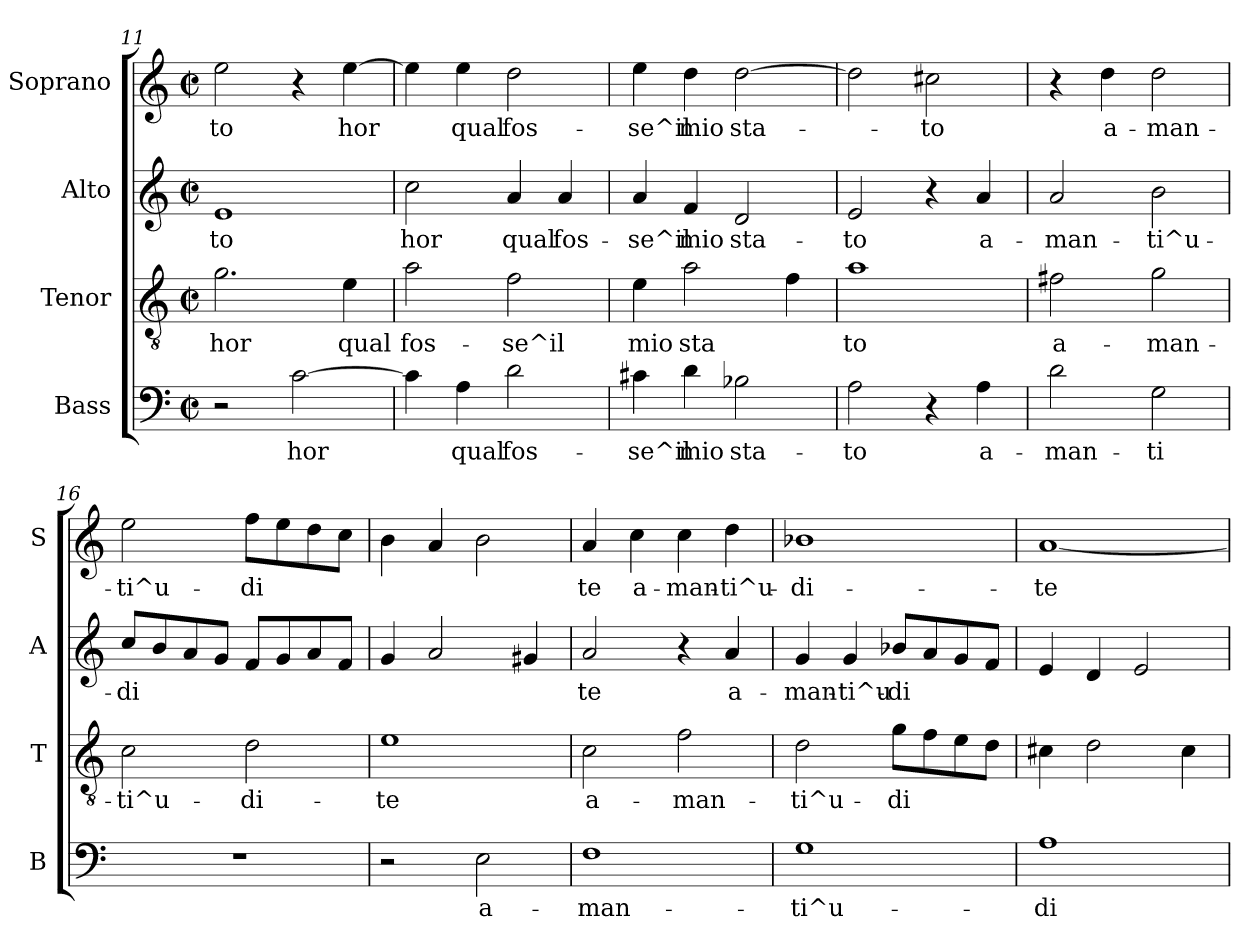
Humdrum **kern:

**kern	**text	**kern	**text	**kern	**text	**kern	**text
*part4	*part4	*part3	*part3	*part2	*part2	*part1	*part1
*staff4	*staff4	*staff3	*staff3	*staff2	*staff2	*staff1	*staff1
*I"Bass	*	*I"Tenor	*	*I"Alto	*	*I"Soprano	*
*I'B	*	*I'T	*	*I'A	*	*I'S	*
*clefF4	*	*clefGv2	*	*clefG2	*	*clefG2	*
*k[]	*	*k[]	*	*k[]	*	*k[]	*
*C:	*	*C:	*	*C:	*	*C:	*
*M2/2	*	*M2/2	*	*M2/2	*	*M2/2	*
*met(c|)	*	*met(c|)	*	*met(c|)	*	*met(c|)	*
=11	=11	=11	=11	=11	=11	=11	=11
!	!	!	!LO:LY:b	!	!	!	!
!	!	!	!	!	!LO:LY:b	!	!
!	!	!	!	!	!	!	!LO:LY:b
2r	.	2.g\	hor	1e	-to	2ee\	-to
!	!LO:LY:b	!	!	!	!	!	!
[2c\	hor	.	.	.	.	4r	.
!	!	!	!LO:LY:b	!	!	!	!
!	!	!	!	!	!	!	!LO:LY:b
.	.	4e\	qual	.	.	[4ee\	hor
=12	=12	=12	=12	=12	=12	=12	=12
!	!	!	!LO:LY:b	!	!	!	!
!	!	!	!	!	!LO:LY:b	!	!
4c\]	.	2a\	fos-	2cc\	hor	4ee\]	.
!	!LO:LY:b	!	!	!	!	!	!
!	!	!	!	!	!	!	!LO:LY:b
4A\	qual	.	.	.	.	4ee\	qual
!	!LO:LY:b	!	!	!	!	!	!
!	!	!	!LO:LY:b	!	!	!	!
!	!	!	!	!	!LO:LY:b	!	!
!	!	!	!	!	!	!	!LO:LY:b
2d\	fos-	2f\	-se^il	4a/	qual	2dd\	fos-
!	!	!	!	!	!LO:LY:b	!	!
.	.	.	.	4a/	fos-	.	.
=13	=13	=13	=13	=13	=13	=13	=13
!	!LO:LY:b	!	!	!	!	!	!
!	!	!	!LO:LY:b	!	!	!	!
!	!	!	!	!	!LO:LY:b	!	!
!	!	!	!	!	!	!	!LO:LY:b
4c#X\	-se^il	4e\	mio	4a/	-se^il	4ee\	-se^il
!	!LO:LY:b	!	!	!	!	!	!
!	!	!	!LO:LY:b	!	!	!	!
!	!	!	!	!	!LO:LY:b	!	!
!	!	!	!	!	!	!	!LO:LY:b
4d\	mio	2a\	sta	4f/	mio	4dd\	mio
!	!LO:LY:b	!	!	!	!	!	!
!	!	!	!	!	!LO:LY:b	!	!
!	!	!	!	!	!	!	!LO:LY:b
2B-X\	sta-	.	.	2d/	sta-	[2dd\	sta-
.	.	4f\	.	.	.	.	.
=14	=14	=14	=14	=14	=14	=14	=14
!	!LO:LY:b	!	!	!	!	!	!
!	!	!	!LO:LY:b	!	!	!	!
!	!	!	!	!	!LO:LY:b	!	!
2A\	-to	1a	to	2e/	-to	2dd\]	.
!	!	!	!	!	!	!	!LO:LY:b
4r	.	.	.	4r	.	2cc#X\	-to
!	!LO:LY:b	!	!	!	!	!	!
!	!	!	!	!	!LO:LY:b	!	!
4A\	a-	.	.	4a/	a-	.	.
=15	=15	=15	=15	=15	=15	=15	=15
!	!LO:LY:b	!	!	!	!	!	!
!	!	!	!LO:LY:b	!	!	!	!
!	!	!	!	!	!LO:LY:b	!	!
2d\	-man-	2f#X\	a-	2a/	-man-	4r	.
!	!	!	!	!	!	!	!LO:LY:b
.	.	.	.	.	.	4dd\	a-
!	!LO:LY:b	!	!	!	!	!	!
!	!	!	!LO:LY:b	!	!	!	!
!	!	!	!	!	!LO:LY:b	!	!
!	!	!	!	!	!	!	!LO:LY:b
2G\	-ti	2g\	-man-	2b\	-ti^u-	2dd\	-man-
=16	=16	=16	=16	=16	=16	=16	=16
!	!	!	!LO:LY:b	!	!	!	!
!	!	!	!	!	!LO:LY:b	!	!
!	!	!	!	!	!	!	!LO:LY:b
1r	.	2c\	-ti^u-	8cc/L	-di	2ee\	-ti^u-
.	.	.	.	8b/	.	.	.
.	.	.	.	8a/	.	.	.
.	.	.	.	8g/J	.	.	.
!	!	!	!LO:LY:b	!	!	!	!
!	!	!	!	!	!	!	!LO:LY:b
.	.	2d\	-di-	8f/L	.	8ff\L	-di
.	.	.	.	8g/	.	8ee\	.
.	.	.	.	8a/	.	8dd\	.
.	.	.	.	8f/J	.	8cc\J	.
!!LO:LB:g=z
=17	=17	=17	=17	=17	=17	=17	=17
!	!	!	!LO:LY:b	!	!	!	!
2r	.	1e	-te	4g/	.	4b\	.
.	.	.	.	2a/	.	4a/	.
!	!LO:LY:b	!	!	!	!	!	!
2E\	a-	.	.	.	.	2b\	.
.	.	.	.	4g#i/	.	.	.
=18	=18	=18	=18	=18	=18	=18	=18
!	!LO:LY:b	!	!	!	!	!	!
!	!	!	!LO:LY:b	!	!	!	!
!	!	!	!	!	!LO:LY:b	!	!
!	!	!	!	!	!	!	!LO:LY:b
1F	-man-	2c\	a-	2a/	te	4a/	te
!	!	!	!	!	!	!	!LO:LY:b
.	.	.	.	.	.	4cc\	a-
!	!	!	!LO:LY:b	!	!	!	!
!	!	!	!	!	!	!	!LO:LY:b
.	.	2f\	-man-	4r	.	4cc\	-man-
!	!	!	!	!	!LO:LY:b	!	!
!	!	!	!	!	!	!	!LO:LY:b
.	.	.	.	4a/	a-	4dd\	-ti^u-
=19	=19	=19	=19	=19	=19	=19	=19
!	!LO:LY:b	!	!	!	!	!	!
!	!	!	!LO:LY:b	!	!	!	!
!	!	!	!	!	!LO:LY:b	!	!
!	!	!	!	!	!	!	!LO:LY:b
1G	-ti^u-	2d\	-ti^u-	4g/	-man-	1b-X	-di-
!	!	!	!	!	!LO:LY:b	!	!
.	.	.	.	4g/	-ti^u-	.	.
!	!	!	!LO:LY:b	!	!	!	!
!	!	!	!	!	!LO:LY:b	!	!
.	.	8g\L	-di	8b-X/L	-di	.	.
.	.	8f\	.	8a/	.	.	.
.	.	8e\	.	8g/	.	.	.
.	.	8d\J	.	8f/J	.	.	.
=20	=20	=20	=20	=20	=20	=20	=20
!	!LO:LY:b	!	!	!	!	!	!
!	!	!	!	!	!	!	!LO:LY:b
1A	-di-	4c#X\	.	4e/	.	[1a	-te
.	.	2d\	.	4d/	.	.	.
.	.	.	.	2e/	.	.	.
.	.	4c#\	.	.	.	.	.
=	=	=	=	=	=	=	=
*-	*-	*-	*-	*-	*-	*-	*-
